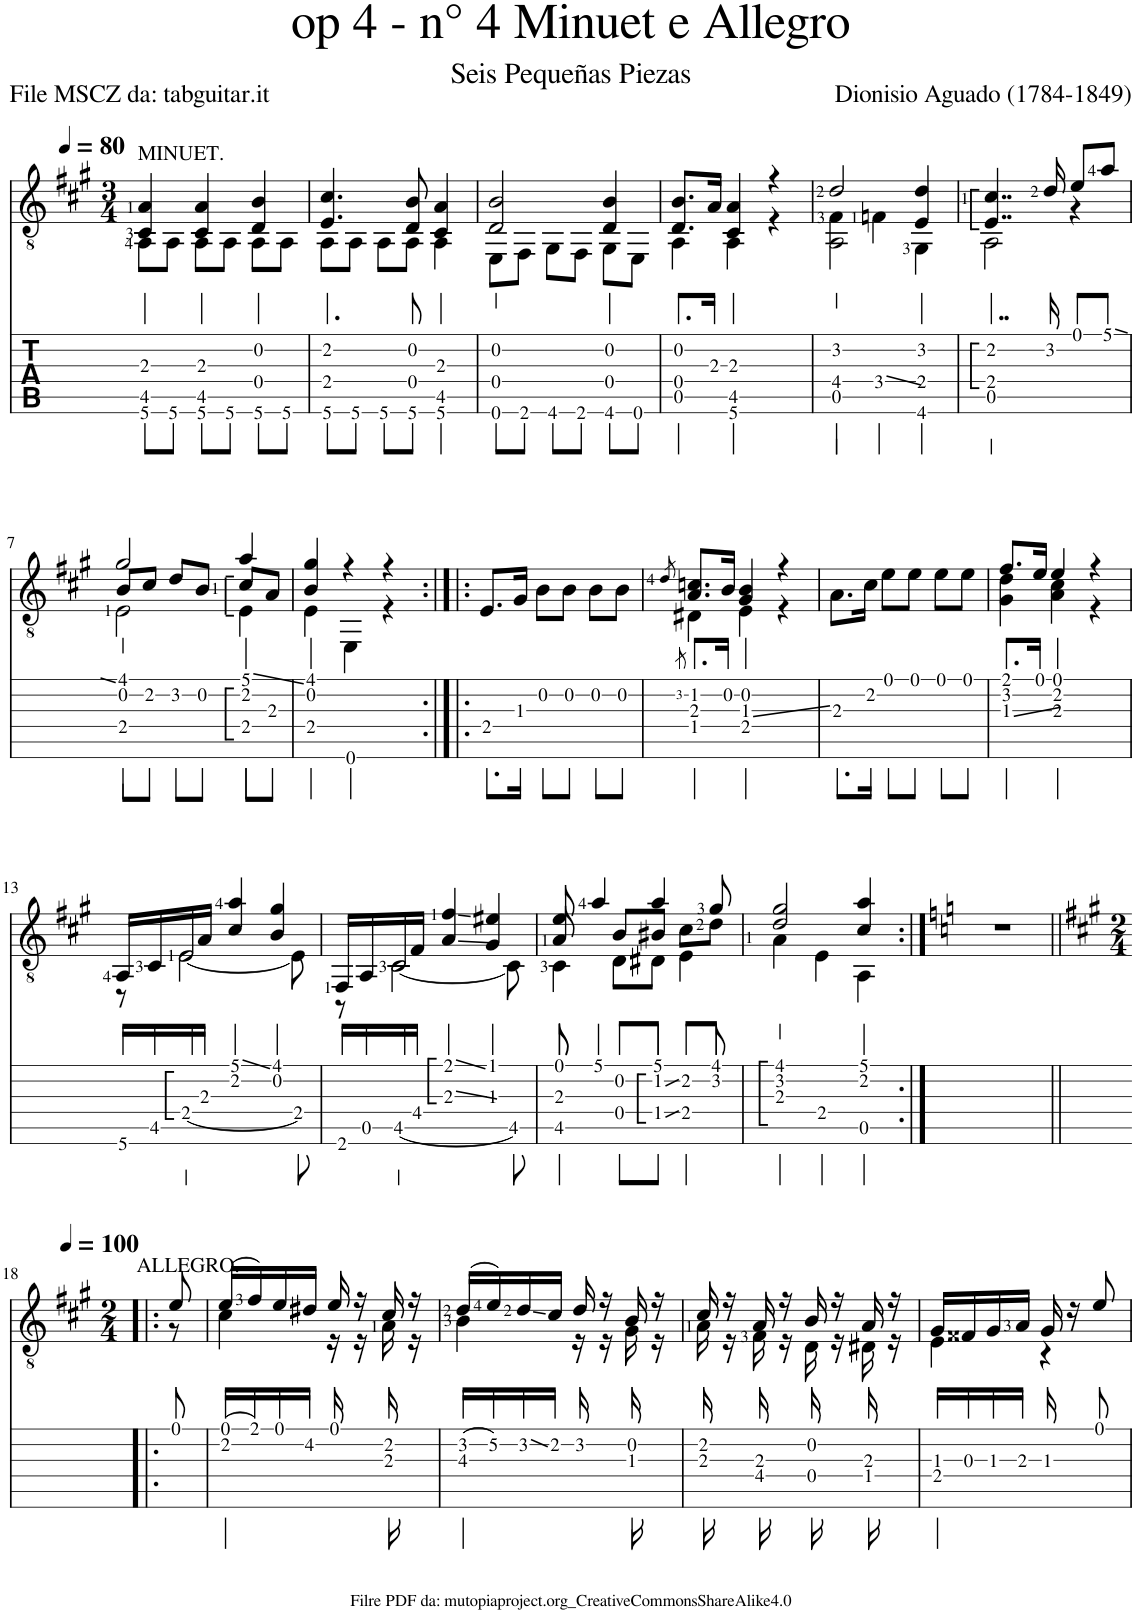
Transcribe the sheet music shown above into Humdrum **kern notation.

**kern	**kern
*part2	*part1
*staff2	*staff1
*I"Chitarra classica (Intavolatura)	*I"Guitar
*stria6	*
*	*clefGv2
*k[f#c#g#]	*k[f#c#g#]
*M3/4	*M3/4
*MM80	*MM80
=1	=1
*^	*^
!	!	!LO:TX:a:t=MINUET.	!
4C#/ 4A/	8AA\L	4C#/ 4A/	8AA\L
.	8AA\J	.	8AA\J
4C#/ 4A/	8AA\L	4C#/ 4A/	8AA\L
.	8AA\J	.	8AA\J
4D/ 4B/	8AA\L	4D/ 4B/	8AA\L
.	8AA\J	.	8AA\J
=2	=2	=2	=2
4.E/ 4.c#/	8AA\L	4.E/ 4.c#/	8AA\L
.	8AA\J	.	8AA\J
.	8AA\L	.	8AA\L
8D/ 8B/	8AA\J	8D/ 8B/	8AA\J
4C#/ 4A/	4AA\	4C#/ 4A/	4AA\
=3	=3	=3	=3
2D/ 2B/	8EE\L	2D/ 2B/	8EE\L
.	8FF#\J	.	8FF#\J
.	8GG#\L	.	8GG#\L
.	8FF#\J	.	8FF#\J
4D/ 4B/	8GG#\L	4D/ 4B/	8GG#\L
.	8EE\J	.	8EE\J
=4	=4	=4	=4
8.D/ 8.B/L	4AA\	8.D/ 8.B/L	4AA\
16A/Jk	.	16A/Jk	.
4C#/ 4A/	4AA\	4C#/ 4A/	4AA\
4r	4r	4r	4r
=5	=5	=5	=5
*	*^	*	*^
2d/	4F#\	2AA\	2d/	4F#\	2AA\
.	4Fn\	.	.	4Fn\	.
4E/ 4d/	4GG#\	4ryy	4E/ 4d/	4GG#\	4ryy
*	*v	*v	*	*	*
*	*	*	*v	*v
=6	=6	=6	=6
4..E/ 4..c#/	2AA\	4..E/ 4..c#/	2AA\
16d/	.	16d/	.
8e/L	4r	8e/L	4r
8a/J	.	8a/J	.
!!LO:LB:g=z
=7	=7	=7	=7
*	*^	*	*^
2g#/	8B\L	2E\	2g#/	8B/L	2E\
.	8c#\J	.	.	8c#/J	.
.	8d\L	.	.	8d/L	.
.	8B\J	.	.	8B/J	.
4a/	8c#\L	4E\	4a/	8c#/L	4E\
.	8A\J	.	.	8A/J	.
*	*v	*v	*	*	*
*	*	*	*v	*v
=8	=8	=8	=8
4B/ 4g#/	4E\	4B/ 4g#/	4E\
4r	4EE\	4r	4EE\
4r	4r	4r	4r
*v	*v	*	*
*	*v	*v
=9:|!|:	=9:|!|:
8.E\L	8.E/L
16G#\Jk	16G#/Jk
8B\L	8B\L
8B\J	8B\J
8B\L	8B\L
8B\J	8B\J
=10	=10
8qd/	8qd/
*^	*^
8.A/ 8.cn/L	4D#X\	8.A/ 8.cn/L	4D#X\
16B/Jk	.	16B/Jk	.
4G#/ 4B/	4E\	4G#/ 4B/	4E\
4r	4r	4r	4r
*v	*v	*	*
*	*v	*v
=11	=11
8.A\L	8.A\L
16c#\Jk	16c#\Jk
8e\L	8e\L
8e\J	8e\J
8e\L	8e\L
8e\J	8e\J
=12	=12
*^	*^
8.f#/L	4G#\ 4d\	8.f#/L	4G#\ 4d\
16e/Jk	.	16e/Jk	.
4e/	4A\ 4c#\	4e/	4A\ 4c#\
4r	4r	4r	4r
!!LO:LB:g=z	!!
=13	=13	=13	=13
16AA/LL	8r	16AA/LL	8r
16C#/	.	16C#/	.
!	!	!LO:N:head=open	!
16E/	[2E\	16E/	[2E\
16A/JJ	.	16A/JJ	.
4c#/ 4a/	.	4c#/ 4a/	.
4B/ 4g#/	.	4B/ 4g#/	.
.	8E\]	.	8E\]
=14	=14	=14	=14
16FF#/LL	8r	16FF#/LL	8r
16AA/	.	16AA/	.
!	!	!LO:N:head=open	!
16C#/	[2C#\	16C#/	[2C#\
16F#/JJ	.	16F#/JJ	.
4A/ 4f#/	.	4A/ 4f#/	.
4G#/ 4e#X/	.	4G#/ 4e#X/	.
.	8C#\]	.	8C#\]
=15	=15	=15	=15
*	*^	*	*^
8e/	4C#\	8A/	8e/	4C#\	8A/
4a/	.	8ryy	4a/	.	8ryy
.	8D\L	8B/L	.	8D\L	8B/L
4a/	8D#X\J	8B#X/J	4a/	8D#X\J	8B#X/J
.	4E\	8c#/L	.	4E\	8c#\L
8g#/	.	8d/J	8g#/	.	8d\J
*	*v	*v	*	*	*
*	*	*	*v	*v
=16	=16	=16	=16
2d/ 2g#/	4A\	2d/ 2g#/	4A\
.	4E\	.	4E\
4c#/ 4a/	4AA\	4c#/ 4a/	4AA\
*v	*v	*	*
*	*v	*v
=17:|!	=17:|!
*k[]	*k[]
2.r	2.r
!!LO:LB:g=z
=18!|:	=18!|:
*k[f#c#g#]	*k[f#c#g#]
*M2/4	*M2/4
*	*MM100
*^	*^
!	!	!LO:TX:a:t=ALLEGRO.	!
8e/	8r	8e/	8r
=19	=19	=19	=19
(16e/LL	4c#\	(16e/LL	4c#\
16f#/)	.	16f#/)	.
16e/	.	16e/	.
16d#X/JJ	.	16d#X/JJ	.
16e/	16r	16e/	16r
16r	16r	16r	16r
16c#/	16A\	16c#/	16A\
16r	16r	16r	16r
=20	=20	=20	=20
(16d/LL	4B\	(16d/LL	4B\
16e/)	.	16e/)	.
16d/	.	16d/	.
16c#/JJ	.	16c#/JJ	.
16d/	16r	16d/	16r
16r	16r	16r	16r
16B/	16G#\	16B/	16G#\
16r	16r	16r	16r
=21	=21	=21	=21
16c#/	16A\	16c#/	16A\
16r	16r	16r	16r
16A/	16F#\	16A/	16F#\
16r	16r	16r	16r
16B/	16D\	16B/	16D\
16r	16r	16r	16r
16A/	16D#X\	16A/	16D#X\
16r	16r	16r	16r
=22	=22	=22	=22
16G#/LL	4E\	16G#/LL	4E\
16F##X/	.	16F##X/	.
16G#/	.	16G#/	.
16A/JJ	.	16A/JJ	.
16G#/	4r	16G#/	4r
16r	.	16r	.
8e/	.	8e/	.
*v	*v	*	*
*	*v	*v
=	=
*-	*-
